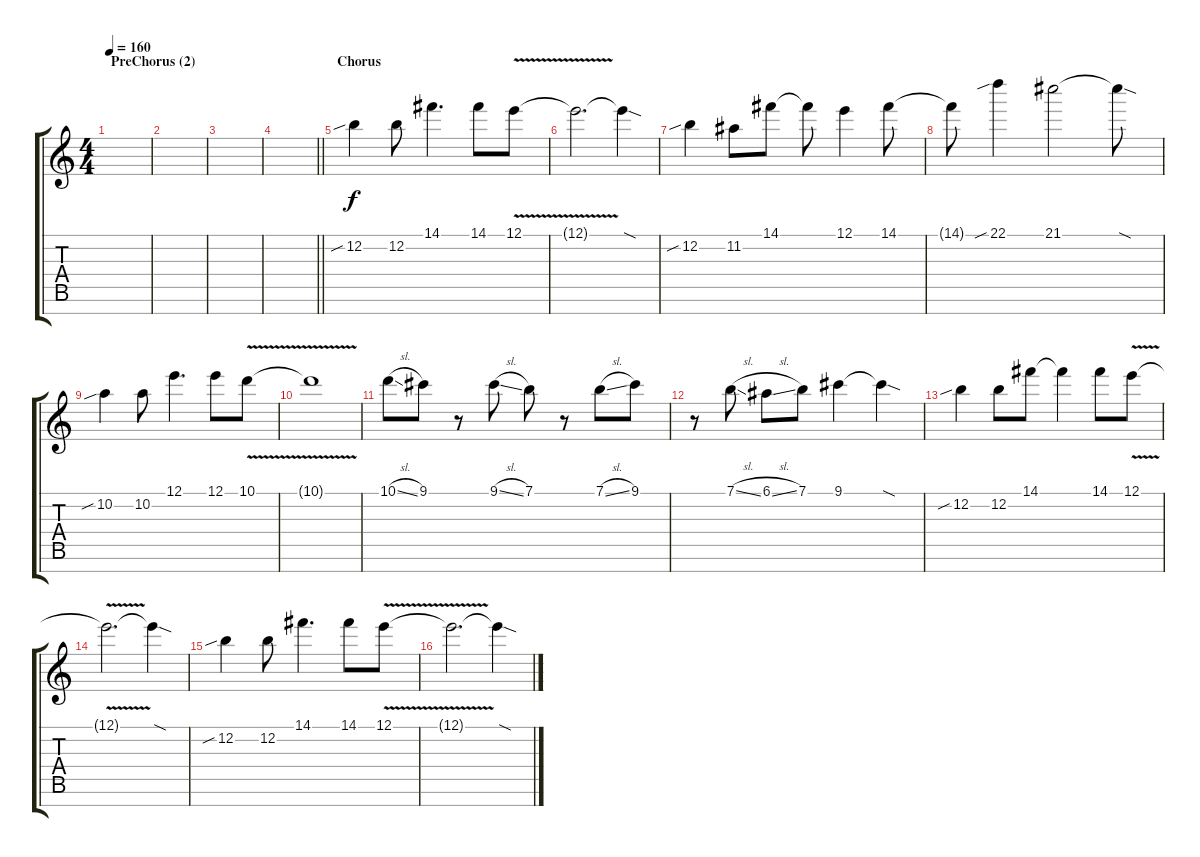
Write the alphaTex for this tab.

\track (" " " ") {instrument distortionguitar}
\staff {score tabs}
\tuning (E4 B3 G3 D3 A2 E2 B1) {hide}
\ts (4 4)
\section ("" "PreChorus (2)")
\tempo 160
\clef g2
\ks c
|
|
|
\barLineRight lightlight
|
\section ("" "Chorus")
12.2{sib}.4 12.2.8 14.1.4{d} 14.1.8 12.1{v}.8 |
12.1{t}.2{d} 12.1{sod t}.4 |
12.2{sib}.4 11.2.8 14.1.8 14.1{t}.8 12.1.4 14.1.8 |
14.1{t}.8 22.1{sib}.4 21.1.2 21.1{sod t}.8 |
10.2{sib}.4 10.2.8 12.1.4{d} 12.1.8 10.1{v}.8 |
10.1{t}.1 |
10.1{sl}.8 9.1.8 r.8 9.1{sl}.8 7.1.8 r.8 7.1{sl}.8 9.1.8 |
r.8 7.1{sl}.8 6.1{sl}.8 7.1.8 9.1.4 9.1{sod t}.4 |
12.2{sib}.4 12.2.8 14.1.8 14.1{t}.4 14.1.8 12.1{v}.8 |
12.1{t}.2{d} 12.1{sod t}.4 |
12.2{sib}.4 12.2.8 14.1.4{d} 14.1.8 12.1{v}.8 |
12.1{t}.2{d} 12.1{sod t}.4
